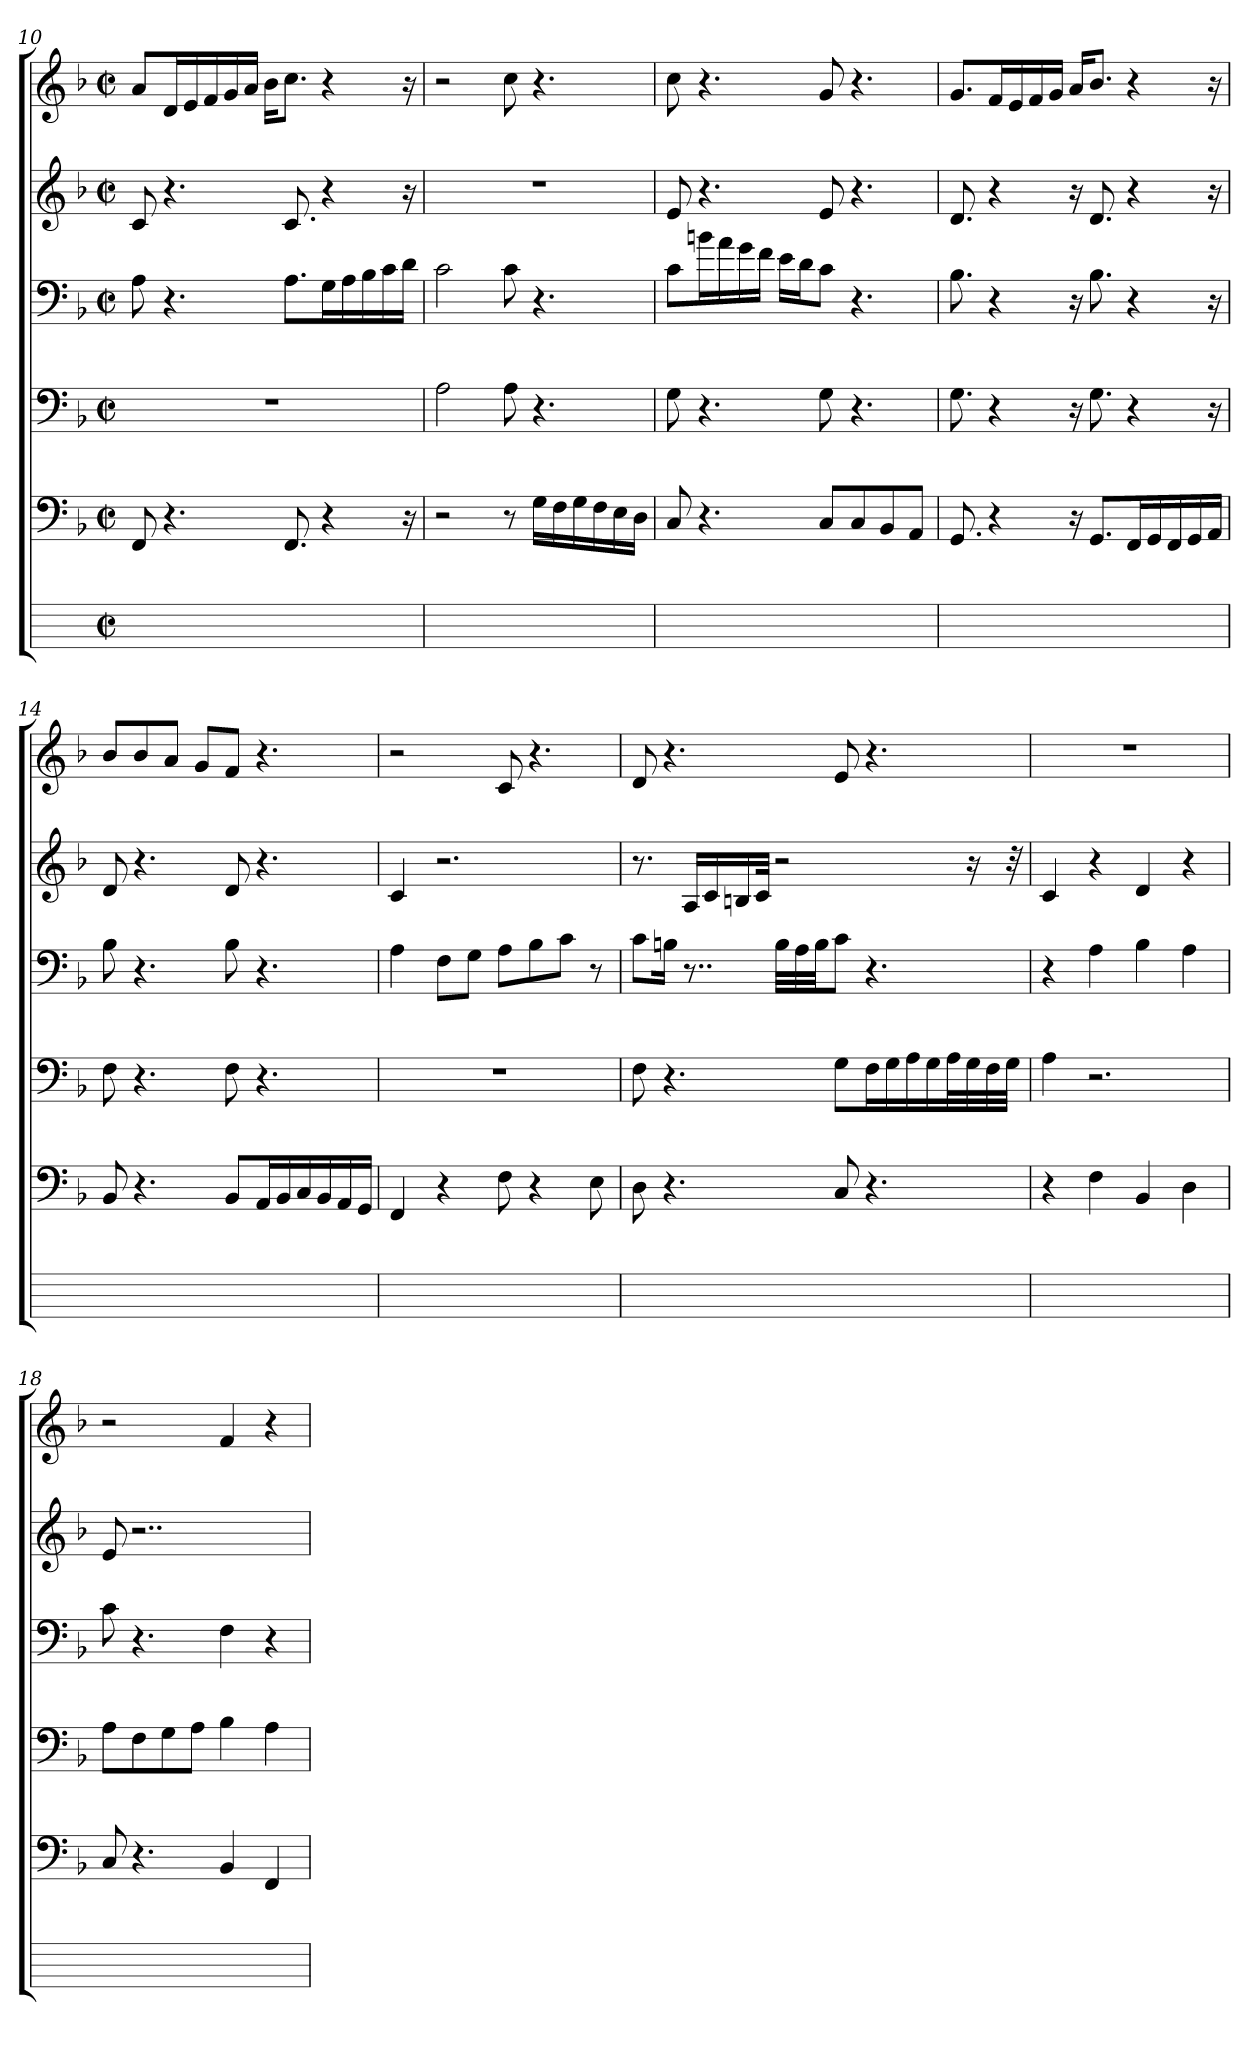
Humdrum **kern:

**kern	**kern	**kern	**kern	**kern	**kern
*part6	*part5	*part4	*part3	*part2	*part1
*staff6	*staff5	*staff4	*staff3	*staff2	*staff1
*	*clefF4	*clefF4	*clefF4	*clefG2	*clefG2
*	*k[b-]	*k[b-]	*k[b-]	*k[b-]	*k[b-]
*	*F:	*F:	*F:	*F:	*F:
*M2/2	*M2/2	*M2/2	*M2/2	*M2/2	*M2/2
*met(c|)	*met(c|)	*met(c|)	*met(c|)	*met(c|)	*met(c|)
=10	=10	=10	=10	=10	=10
1ryy	8FF	1r	8A	8c	8aL
.	4.r	.	4.r	4.r	16diL
.	.	.	.	.	16ei
.	.	.	.	.	16fi
.	.	.	.	.	16gi
.	.	.	.	.	16ajJJ
.	.	.	.	.	16b-iKL
.	8.FFj	.	8.AjL	8.cj	8.ccJ
.	4r	.	16GiL	4r	4r
.	.	.	16Ai	.	.
.	.	.	16B-i	.	.
.	.	.	16ci	.	.
.	16r	.	16diJJ	16r	16r
=11	=11	=11	=11	=11	=11
1ryy	2r	2A	2c	1r	2r
.	8r	8Aj	8cj	.	8cc
.	16GiLL	4.r	4.r	.	4.r
.	16Fi	.	.	.	.
.	16Gi	.	.	.	.
.	16Fi	.	.	.	.
.	16Ei	.	.	.	.
.	16DiJJ	.	.	.	.
=12	=12	=12	=12	=12	=12
1ryy	8C	8G	8cjL	8e	8ccj
.	4.r	4.r	16bniL	4.r	4.r
.	.	.	16ai	.	.
.	.	.	16gi	.	.
.	.	.	16fiJJ	.	.
.	.	.	16eiLL	.	.
.	.	.	16diJ	.	.
.	8CjL	8Gj	8cjJ	8ej	8g
.	8Ci	4.r	4.r	4.r	4.r
.	8BB-i	.	.	.	.
.	8AAiJ	.	.	.	.
=13	=13	=13	=13	=13	=13
1ryy	8.GG	8.G	8.B-	8.d	8.gL
.	4r	4r	4r	4r	16fiL
.	.	.	.	.	16ei
.	.	.	.	.	16fi
.	.	.	.	.	16giJJ
.	16r	16r	16r	16r	16aiKL
.	8.GGL	8.Gj	8.B-j	8.dj	8.b-J
.	16FFiL	4r	4r	4r	4r
.	16GGi	.	.	.	.
.	16FFi	.	.	.	.
.	16GGi	.	.	.	.
.	16AAiJJ	16r	16r	16r	16r
=14	=14	=14	=14	=14	=14
1ryy	8BB-	8F	8B-	8d	8b-jL
.	4.r	4.r	4.r	4.r	8b-i
.	.	.	.	.	8aJ
.	.	.	.	.	8gL
.	8BB-jL	8Fj	8B-j	8dj	8fJ
.	16AAiL	4.r	4.r	4.r	4.r
.	16BB-i	.	.	.	.
.	16CZ	.	.	.	.
.	16BB-i	.	.	.	.
.	16AAi	.	.	.	.
.	16GGiJJ	.	.	.	.
=15	=15	=15	=15	=15	=15
1ryy	4FF	1r	4A	4c	2r
.	4r	.	8FL	2.r	.
.	.	.	8GJ	.	.
.	8F	.	8AL	.	8c
.	4r	.	8B-	.	4.r
.	.	.	8cJ	.	.
.	8E	.	8r	.	.
=16	=16	=16	=16	=16	=16
1ryy	8D	8F	8cjL	8.r	8d
.	4.r	4.r	16BnJk	.	4.r
.	.	.	8..r	16AiLL	.
.	.	.	.	16cj	.
.	.	.	.	16Bi	.
.	.	.	.	32cjJJk	.
.	.	.	32BiLLL	2r	.
.	.	.	32Ai	.	.
.	.	.	32BiJJ	.	.
.	8C	8GL	8cJ	.	8e
.	4.r	16FiL	4.r	.	4.r
.	.	16Gi	.	.	.
.	.	16Ai	.	.	.
.	.	16Gi	.	.	.
.	.	32AiL	.	.	.
.	.	32Gi	.	16r	.
.	.	32Fi	.	.	.
.	.	32GiJJJ	.	32r	.
=17	=17	=17	=17	=17	=17
1ryy	4r	4A	4r	4c	1r
.	4F	2.r	4A	4r	.
.	4BB-	.	4B-	4d	.
.	4D	.	4A	4r	.
=18	=18	=18	=18	=18	=18
1ryy	8C	8AL	8c	8e	2r
.	4.r	8Fi	4.r	2..r	.
.	.	8Gi	.	.	.
.	.	8AiJ	.	.	.
.	4BB-	4B-	4F	.	4f
.	4FF	4A	4r	.	4r
=	=	=	=	=	=
*-	*-	*-	*-	*-	*-
